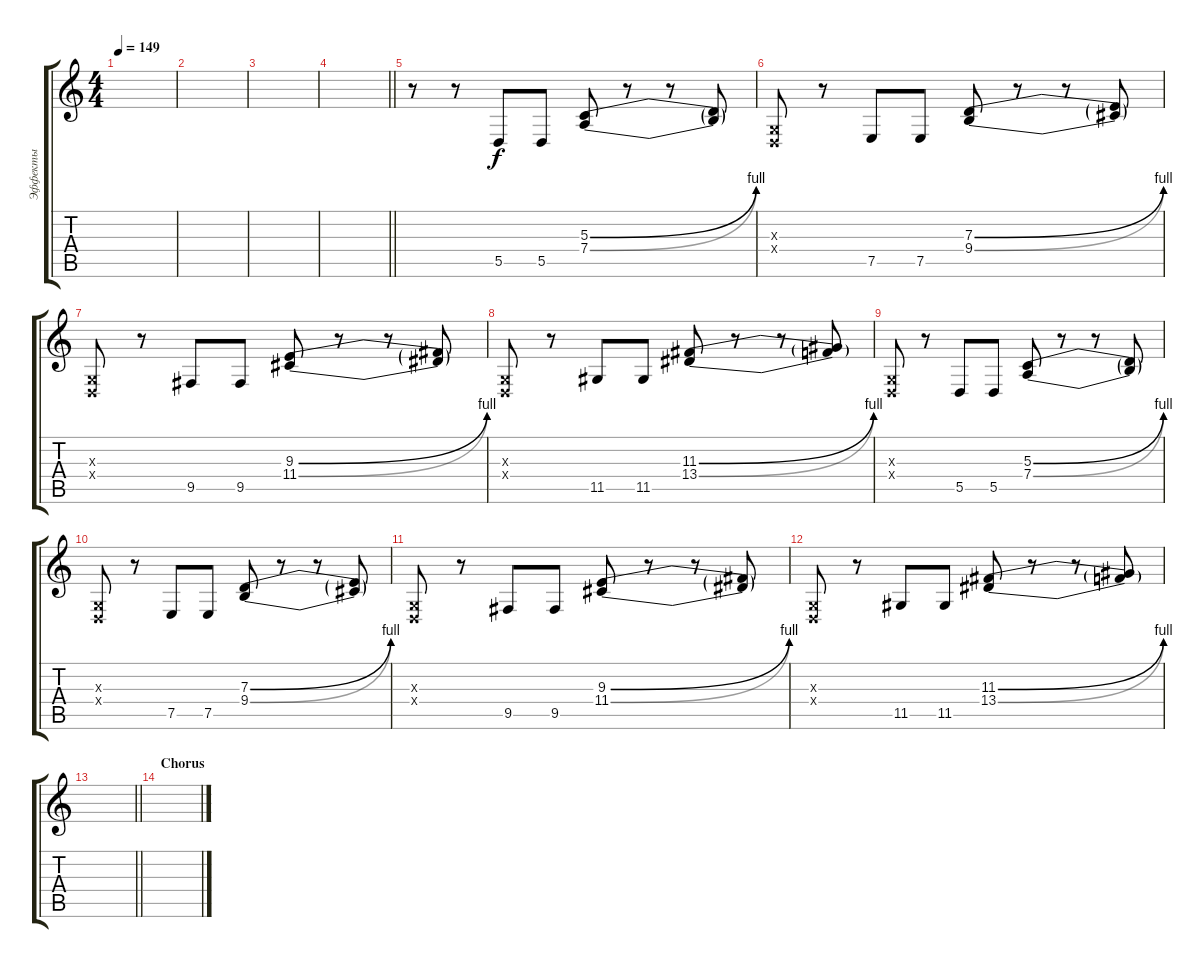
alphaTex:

\track ("Эффекты" "Эффекты") {instrument trombone}
\staff {score tabs}
\tuning (E4 B3 G3 D3 A2 D2) {hide}
\ts (4 4)
\tempo 149
\clef g2
\ks c
|
|
|
\barLineRight lightlight
|
r.8{volume 8 instrument overdrivenguitar} r.8 5.5.8 5.5.8 (5.3{be (bend 0 0 60 4)} 7.4{be (bend 0 0 60 4)}).8 r.8 r.8 (5.3{t} 7.4{t}).8 |
(0.3{x} 0.4{x}).8 r.8 7.5.8 7.5.8 (7.3{be (bend 0 0 60 4)} 9.4{be (bend 0 0 60 4)}).8 r.8 r.8 (7.3{t} 9.4{t}).8 |
(0.3{x} 0.4{x}).8 r.8 9.5.8 9.5.8 (9.3{be (bend 0 0 60 4)} 11.4{be (bend 0 0 60 4)}).8 r.8 r.8 (9.3{t} 11.4{t}).8 |
(0.3{x} 0.4{x}).8 r.8 11.5.8 11.5.8 (11.3{be (bend 0 0 60 4)} 13.4{be (bend 0 0 60 4)}).8 r.8 r.8 (11.3{t} 13.4{t}).8 |
(0.3{x} 0.4{x}).8 r.8 5.5.8 5.5.8 (5.3{be (bend 0 0 60 4)} 7.4{be (bend 0 0 60 4)}).8 r.8 r.8 (5.3{t} 7.4{t}).8 |
(0.3{x} 0.4{x}).8 r.8 7.5.8 7.5.8 (7.3{be (bend 0 0 60 4)} 9.4{be (bend 0 0 60 4)}).8 r.8 r.8 (7.3{t} 9.4{t}).8 |
(0.3{x} 0.4{x}).8 r.8 9.5.8 9.5.8 (9.3{be (bend 0 0 60 4)} 11.4{be (bend 0 0 60 4)}).8 r.8 r.8 (9.3{t} 11.4{t}).8 |
(0.3{x} 0.4{x}).8 r.8 11.5.8 11.5.8 (11.3{be (bend 0 0 60 4)} 13.4{be (bend 0 0 60 4)}).8 r.8 r.8 (11.3{t} 13.4{t}).8 |
\barLineRight lightlight
|
\section ("" "Chorus")
